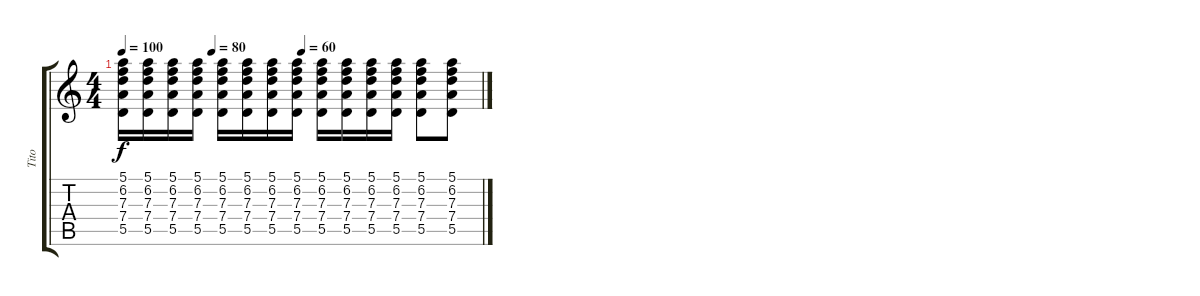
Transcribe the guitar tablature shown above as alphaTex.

\track ("Tito" "Tito") {instrument electricguitarclean}
\staff {score tabs}
\tuning (E4 B3 G3 D3 A2 E2) {hide}
\ts (4 4)
\tempo 100
\tempo (80 0.25)
\tempo (60 0.5)
\clef g2
\ks c
(5.1 6.2 7.3 7.4 5.5).16{dy f instrument acousticguitarsteel} (5.1 6.2 7.3 7.4 5.5).16{instrument acousticguitarsteel} (5.1 6.2 7.3 7.4 5.5).16{instrument acousticguitarsteel} (5.1 6.2 7.3 7.4 5.5).16{instrument acousticguitarsteel} (5.1 6.2 7.3 7.4 5.5).16{instrument acousticguitarsteel} (5.1 6.2 7.3 7.4 5.5).16{instrument acousticguitarsteel} (5.1 6.2 7.3 7.4 5.5).16{instrument acousticguitarsteel} (5.1 6.2 7.3 7.4 5.5).16{instrument acousticguitarsteel} (5.1 6.2 7.3 7.4 5.5).16{instrument acousticguitarsteel} (5.1 6.2 7.3 7.4 5.5).16{instrument acousticguitarsteel} (5.1 6.2 7.3 7.4 5.5).16{instrument acousticguitarsteel} (5.1 6.2 7.3 7.4 5.5).16{instrument acousticguitarsteel} (5.1 6.2 7.3 7.4 5.5).8{instrument acousticguitarsteel} (5.1 6.2 7.3 7.4 5.5).8{instrument acousticguitarsteel}
